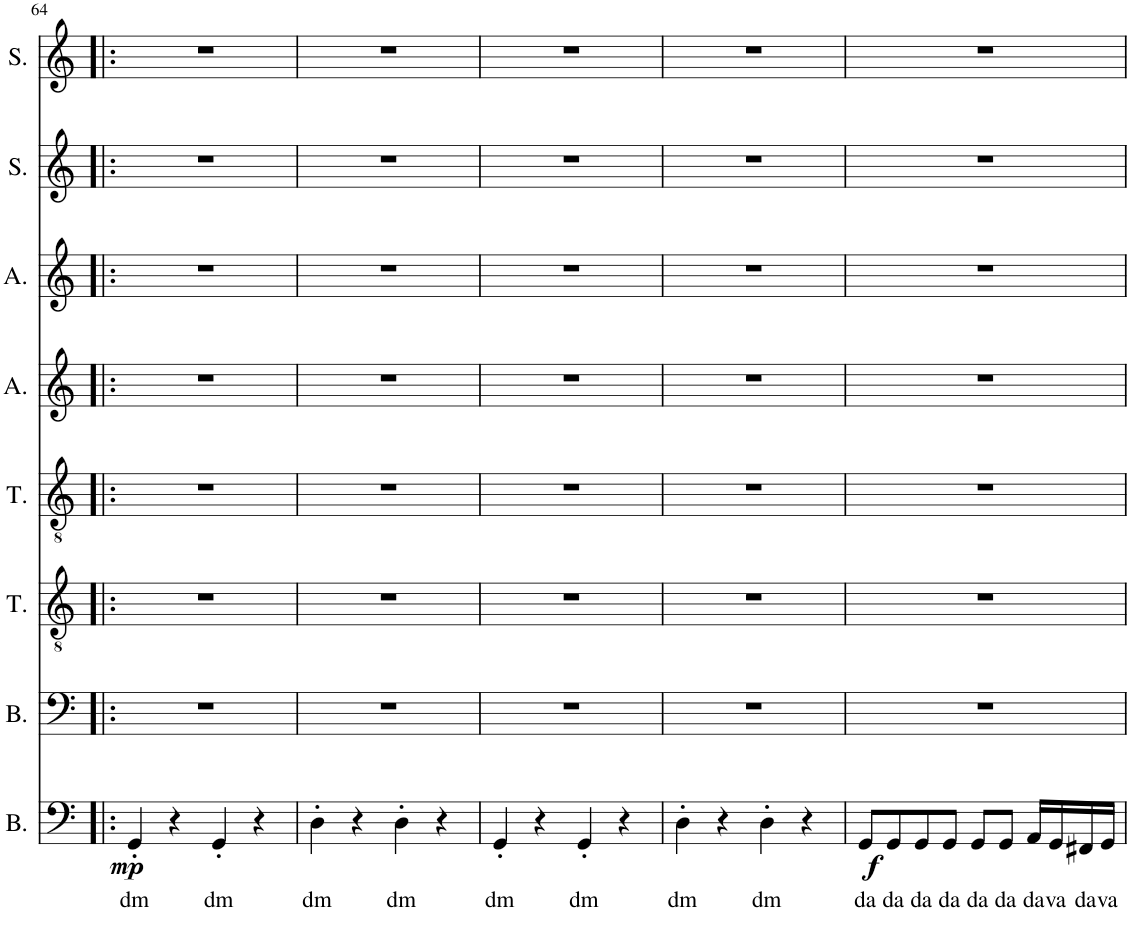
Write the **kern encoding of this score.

**kern	**text	**dynam	**kern	**kern	**kern	**kern	**kern	**kern	**kern
*part8	*part8	*part8	*part7	*part6	*part5	*part4	*part3	*part2	*part1
*staff8	*staff8	*staff8	*staff7	*staff6	*staff5	*staff4	*staff3	*staff2	*staff1
*I"Bass	*	*	*I"Bass	*I"Tenor	*I"Tenor	*I"Alto	*I"Alto	*I"Soprano	*I"Soprano
*I'B.	*	*	*I'B.	*I'T.	*I'T.	*I'A.	*I'A.	*I'S.	*I'S.
!!LO:PB:g=z
*clefF4	*	*	*clefF4	*clefGv2	*clefGv2	*clefG2	*clefG2	*clefG2	*clefG2
*k[]	*	*	*k[]	*k[]	*k[]	*k[]	*k[]	*k[]	*k[]
*M4/4	*	*	*M4/4	*M4/4	*M4/4	*M4/4	*M4/4	*M4/4	*M4/4
=64!|:	=64!|:	=64!|:	=64!|:	=64!|:	=64!|:	=64!|:	=64!|:	=64!|:	=64!|:
!	!LO:LY:b	!LO:DY:b	!	!	!	!	!	!	!
4GG'/	dm	mp	1r	1r	1r	1r	1r	1r	1r
4r	.	.	.	.	.	.	.	.	.
!	!LO:LY:b	!	!	!	!	!	!	!	!
4GG'/	dm	.	.	.	.	.	.	.	.
4r	.	.	.	.	.	.	.	.	.
=65	=65	=65	=65	=65	=65	=65	=65	=65	=65
!	!LO:LY:b	!	!	!	!	!	!	!	!
4D'\	dm	.	1r	1r	1r	1r	1r	1r	1r
4r	.	.	.	.	.	.	.	.	.
!	!LO:LY:b	!	!	!	!	!	!	!	!
4D'\	dm	.	.	.	.	.	.	.	.
4r	.	.	.	.	.	.	.	.	.
=66	=66	=66	=66	=66	=66	=66	=66	=66	=66
!	!LO:LY:b	!	!	!	!	!	!	!	!
4GG'/	dm	.	1r	1r	1r	1r	1r	1r	1r
4r	.	.	.	.	.	.	.	.	.
!	!LO:LY:b	!	!	!	!	!	!	!	!
4GG'/	dm	.	.	.	.	.	.	.	.
4r	.	.	.	.	.	.	.	.	.
=67	=67	=67	=67	=67	=67	=67	=67	=67	=67
!	!LO:LY:b	!	!	!	!	!	!	!	!
4D'\	dm	.	1r	1r	1r	1r	1r	1r	1r
4r	.	.	.	.	.	.	.	.	.
!	!LO:LY:b	!	!	!	!	!	!	!	!
4D'\	dm	.	.	.	.	.	.	.	.
4r	.	.	.	.	.	.	.	.	.
=68	=68	=68	=68	=68	=68	=68	=68	=68	=68
!	!LO:LY:b	!LO:DY:b	!	!	!	!	!	!	!
8GG/L	da	f	1r	1r	1r	1r	1r	1r	1r
!	!LO:LY:b	!	!	!	!	!	!	!	!
8GG/	da	.	.	.	.	.	.	.	.
!	!LO:LY:b	!	!	!	!	!	!	!	!
8GG/	da	.	.	.	.	.	.	.	.
!	!LO:LY:b	!	!	!	!	!	!	!	!
8GG/J	da	.	.	.	.	.	.	.	.
!	!LO:LY:b	!	!	!	!	!	!	!	!
8GG/L	da	.	.	.	.	.	.	.	.
!	!LO:LY:b	!	!	!	!	!	!	!	!
8GG/J	da	.	.	.	.	.	.	.	.
!	!LO:LY:b	!	!	!	!	!	!	!	!
16AA/LL	da	.	.	.	.	.	.	.	.
!	!LO:LY:b	!	!	!	!	!	!	!	!
16GG/	va	.	.	.	.	.	.	.	.
!	!LO:LY:b	!	!	!	!	!	!	!	!
16FF#X/	da	.	.	.	.	.	.	.	.
!	!LO:LY:b	!	!	!	!	!	!	!	!
16GG/JJ	va	.	.	.	.	.	.	.	.
=	=	=	=	=	=	=	=	=	=
*-	*-	*-	*-	*-	*-	*-	*-	*-	*-
